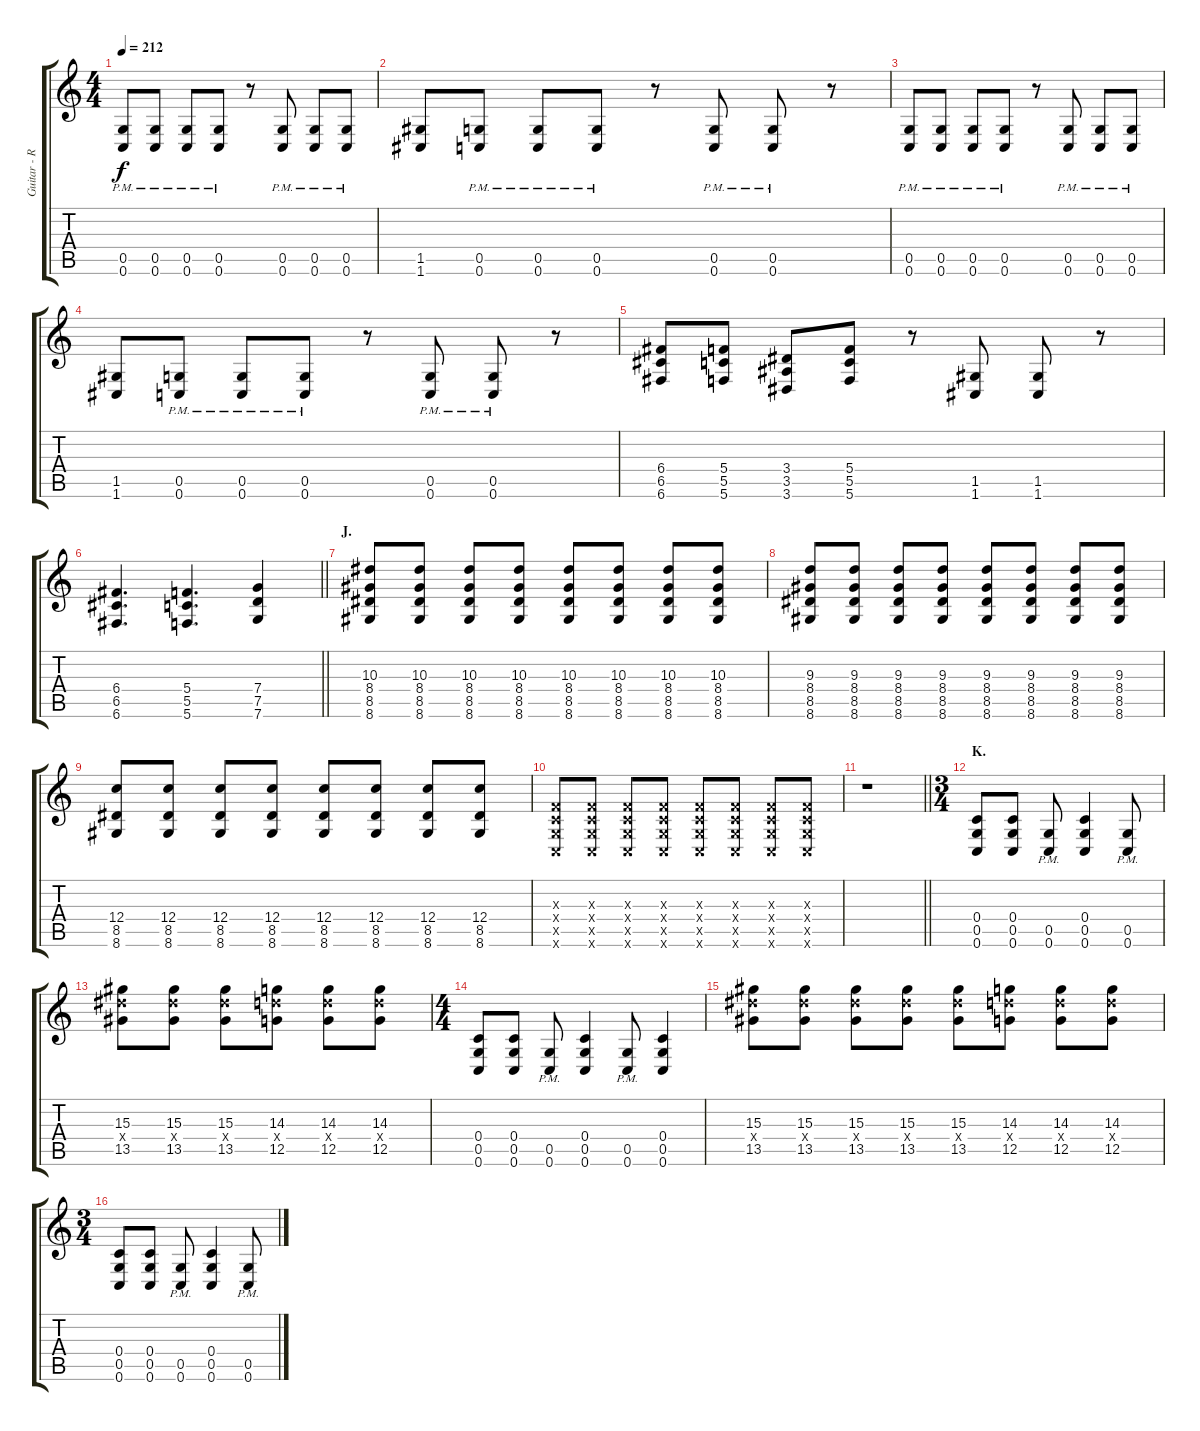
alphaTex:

\track ("Guitar - Right" "Guitar - R") {instrument distortionguitar}
\staff {score tabs}
\tuning (D4 A3 F3 C3 G2 C2) {hide}
\ts (4 4)
\tempo 212
\clef g2
\ks c
(0.5{pm} 0.6{pm}).8{dy f} (0.5{pm} 0.6{pm}).8 (0.5{pm} 0.6{pm}).8 (0.5{pm} 0.6{pm}).8 r.8 (0.5{pm} 0.6{pm}).8 (0.5{pm} 0.6{pm}).8 (0.5{pm} 0.6{pm}).8 |
(1.5 1.6).8 (0.5{pm} 0.6{pm}).8 (0.5{pm} 0.6{pm}).8 (0.5{pm} 0.6{pm}).8 r.8 (0.5{pm} 0.6{pm}).8 (0.5{pm} 0.6{pm}).8 r.8 |
(0.5{pm} 0.6{pm}).8 (0.5{pm} 0.6{pm}).8 (0.5{pm} 0.6{pm}).8 (0.5{pm} 0.6{pm}).8 r.8 (0.5{pm} 0.6{pm}).8 (0.5{pm} 0.6{pm}).8 (0.5{pm} 0.6{pm}).8 |
(1.5 1.6).8 (0.5{pm} 0.6{pm}).8 (0.5{pm} 0.6{pm}).8 (0.5{pm} 0.6{pm}).8 r.8 (0.5{pm} 0.6{pm}).8 (0.5{pm} 0.6{pm}).8 r.8 |
(6.4 6.5 6.6).8 (5.4 5.5 5.6).8 (3.4 3.5 3.6).8 (5.4 5.5 5.6).8 r.8 (1.5 1.6).8 (1.5 1.6).8 r.8 |
\barLineRight lightlight
(6.4 6.5 6.6).4{d} (5.4 5.5 5.6).4{d} (7.4 7.5 7.6).4 |
\section ("" "J.")
(10.3 8.4 8.5 8.6).8 (10.3 8.4 8.5 8.6).8 (10.3 8.4 8.5 8.6).8 (10.3 8.4 8.5 8.6).8 (10.3 8.4 8.5 8.6).8 (10.3 8.4 8.5 8.6).8 (10.3 8.4 8.5 8.6).8 (10.3 8.4 8.5 8.6).8 |
(9.3 8.4 8.5 8.6).8 (9.3 8.4 8.5 8.6).8 (9.3 8.4 8.5 8.6).8 (9.3 8.4 8.5 8.6).8 (9.3 8.4 8.5 8.6).8 (9.3 8.4 8.5 8.6).8 (9.3 8.4 8.5 8.6).8 (9.3 8.4 8.5 8.6).8 |
(12.4 8.5 8.6).8 (12.4 8.5 8.6).8 (12.4 8.5 8.6).8 (12.4 8.5 8.6).8 (12.4 8.5 8.6).8 (12.4 8.5 8.6).8 (12.4 8.5 8.6).8 (12.4 8.5 8.6).8 |
(0.3{x} 0.4{x} 0.5{x} 0.6{x}).8 (0.3{x} 0.4{x} 0.5{x} 0.6{x}).8 (0.3{x} 0.4{x} 0.5{x} 0.6{x}).8 (0.3{x} 0.4{x} 0.5{x} 0.6{x}).8 (0.3{x} 0.4{x} 0.5{x} 0.6{x}).8 (0.3{x} 0.4{x} 0.5{x} 0.6{x}).8 (0.3{x} 0.4{x} 0.5{x} 0.6{x}).8 (0.3{x} 0.4{x} 0.5{x} 0.6{x}).8 |
\barLineRight lightlight
r.1 |
\ts (3 4)
\section ("" "K.")
(0.4 0.5 0.6).8 (0.4 0.5 0.6).8 (0.5{pm} 0.6{pm}).8 (0.4 0.5 0.6).4 (0.5{pm} 0.6{pm}).8 |
(15.3 15.4{x} 13.5).8 (15.3 15.4{x} 13.5).8 (15.3 15.4{x} 13.5).8 (14.3 14.4{x} 12.5).8 (14.3 14.4{x} 12.5).8 (14.3 14.4{x} 12.5).8 |
\ts (4 4)
(0.4 0.5 0.6).8 (0.4 0.5 0.6).8 (0.5{pm} 0.6{pm}).8 (0.4 0.5 0.6).4 (0.5{pm} 0.6{pm}).8 (0.4 0.5 0.6).4 |
(15.3 15.4{x} 13.5).8 (15.3 15.4{x} 13.5).8 (15.3 15.4{x} 13.5).8 (15.3 15.4{x} 13.5).8 (15.3 15.4{x} 13.5).8 (14.3 14.4{x} 12.5).8 (14.3 14.4{x} 12.5).8 (14.3 14.4{x} 12.5).8 |
\ts (3 4)
(0.4 0.5 0.6).8 (0.4 0.5 0.6).8 (0.5{pm} 0.6{pm}).8 (0.4 0.5 0.6).4 (0.5{pm} 0.6{pm}).8
